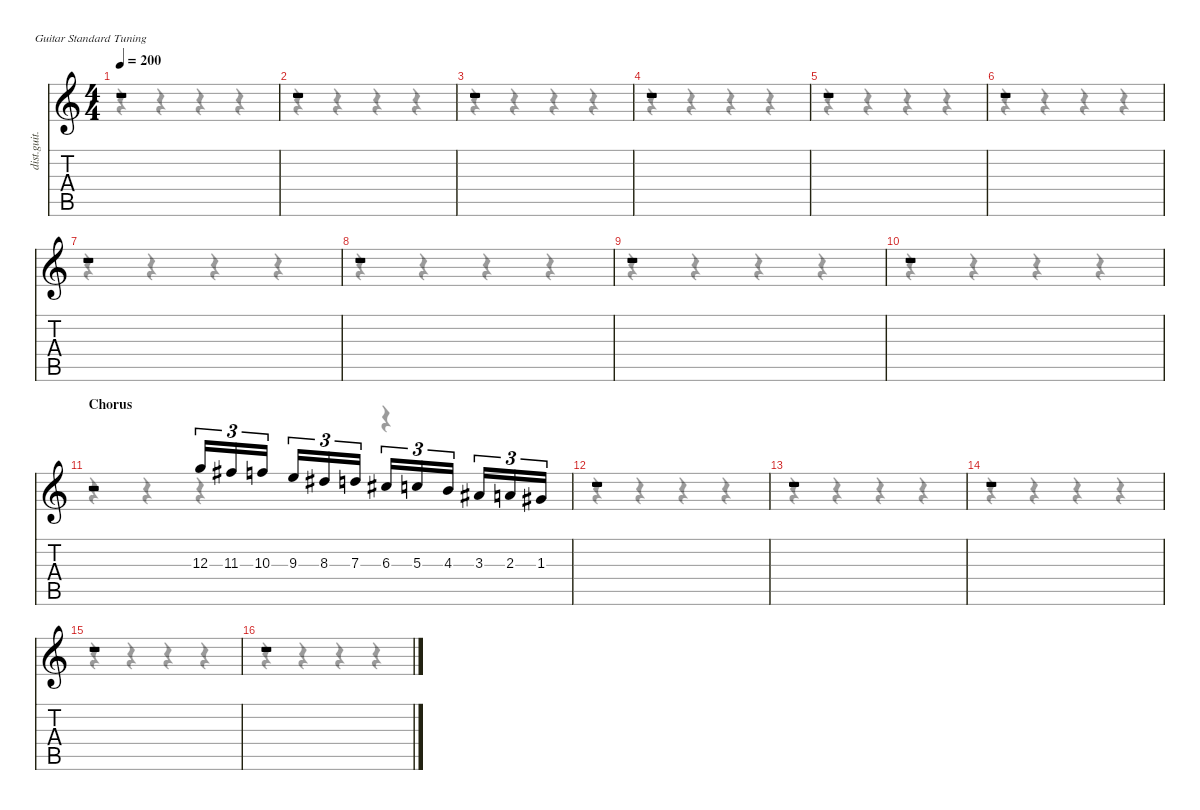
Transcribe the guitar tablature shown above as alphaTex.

\defaultSystemsLayout 4
\hideDynamics
\bracketExtendMode nobrackets
\otherSystemsTrackNameOrientation horizontal
\track ("Sam Totman (Lead Guitar)" "dist.guit.") {instrument distortionguitar}
\staff {score tabs}
\tuning (E4 B3 G3 D3 A2 E2)
\voice
\ts (4 4)
\tempo 200
\clef g2
\ks c
r.1{dy f beam Up} |
r.1{beam Up} |
r.1{beam Up} |
r.1{beam Up} |
r.1{beam Up} |
r.1{beam Up} |
r.1{beam Up} |
r.1{beam Up} |
r.1{beam Up} |
r.1{beam Up} |
\section ("" "Chorus")
r.2{beam Up} 12.3.16{tu (3 2) beam Up} 11.3{acc #}.16{tu (3 2) beam Up} 10.3.16{tu (3 2) beam Up} 9.3.16{tu (3 2) beam Up} 8.3{acc #}.16{tu (3 2) beam Up} 7.3.16{tu (3 2) beam Up} 6.3{acc #}.16{tu (3 2) beam Up} 5.3.16{tu (3 2) beam Up} 4.3.16{tu (3 2) beam Up} 3.3{acc #}.16{tu (3 2) beam Up} 2.3.16{tu (3 2) beam Up} 1.3{acc #}.16{tu (3 2) beam Up} |
r.1{beam Up} |
r.1{beam Up} |
r.1{beam Up} |
r.1{beam Up} |
r.1{beam Up}
\voice
\clef g2
\ottava regular
\simile none
\ks c
r.4{dy mf beam Down} r.4{beam Down} r.4{beam Down} r.4{beam Down} |
r.4{beam Down} r.4{beam Down} r.4{beam Down} r.4{beam Down} |
r.4{beam Down} r.4{beam Down} r.4{beam Down} r.4{beam Down} |
r.4{beam Down} r.4{beam Down} r.4{beam Down} r.4{beam Down} |
r.4{beam Down} r.4{beam Down} r.4{beam Down} r.4{beam Down} |
r.4{beam Down} r.4{beam Down} r.4{beam Down} r.4{beam Down} |
r.4{beam Down} r.4{beam Down} r.4{beam Down} r.4{beam Down} |
r.4{beam Down} r.4{beam Down} r.4{beam Down} r.4{beam Down} |
r.4{beam Down} r.4{beam Down} r.4{beam Down} r.4{beam Down} |
r.4{beam Down} r.4{beam Down} r.4{beam Down} r.4{beam Down} |
r.4{beam Down} r.4{beam Down} r.4{beam Down} r.4{beam Down} |
r.4{beam Down} r.4{beam Down} r.4{beam Down} r.4{beam Down} |
r.4{beam Down} r.4{beam Down} r.4{beam Down} r.4{beam Down} |
r.4{beam Down} r.4{beam Down} r.4{beam Down} r.4{beam Down} |
r.4{beam Down} r.4{beam Down} r.4{beam Down} r.4{beam Down} |
r.4{beam Down} r.4{beam Down} r.4{beam Down} r.4{beam Down}
